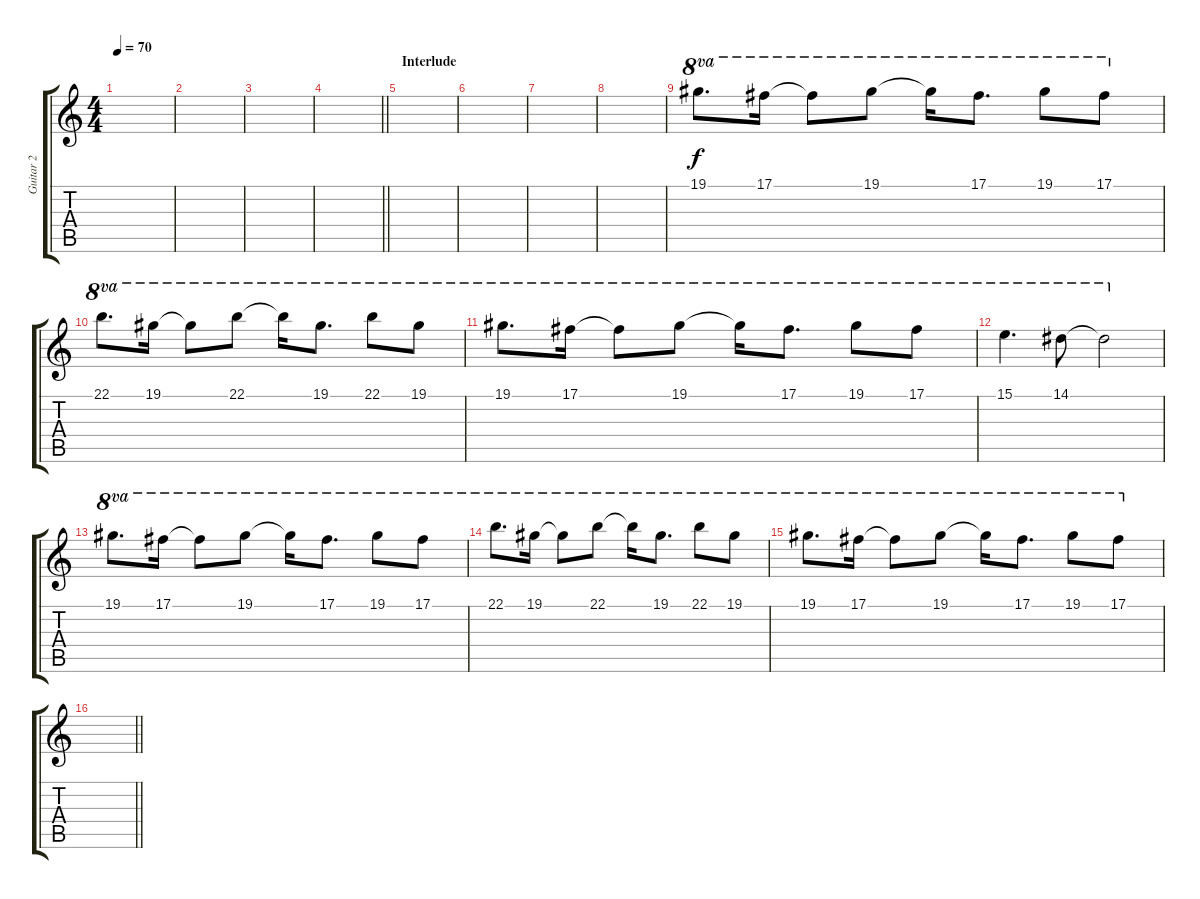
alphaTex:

\track ("Guitar 2" "Guitar 2") {instrument distortionguitar}
\staff {score tabs}
\tuning (Db4 Ab3 Gb3 Db3 Ab2 Db2) {hide}
\ts (4 4)
\tempo 70
\clef g2
\ks c
|
|
|
\barLineRight lightlight
|
\section ("" "Interlude")
|
|
|
|
19.1.8{d ot 8va} 17.1.16{ot 8va} 17.1{t}.8{ot 8va} 19.1.8{ot 8va} 19.1{t}.16{ot 8va} 17.1.8{d ot 8va} 19.1.8{ot 8va} 17.1.8{ot 8va} |
22.1.8{d ot 8va} 19.1.16{ot 8va} 19.1{t}.8{ot 8va} 22.1.8{ot 8va} 22.1{t}.16{ot 8va} 19.1.8{d ot 8va} 22.1.8{ot 8va} 19.1.8{ot 8va} |
19.1.8{d ot 8va} 17.1.16{ot 8va} 17.1{t}.8{ot 8va} 19.1.8{ot 8va} 19.1{t}.16{ot 8va} 17.1.8{d ot 8va} 19.1.8{ot 8va} 17.1.8{ot 8va} |
15.1.4{d ot 8va} 14.1.8{ot 8va} 14.1{t}.2{ot 8va} |
19.1.8{d ot 8va} 17.1.16{ot 8va} 17.1{t}.8{ot 8va} 19.1.8{ot 8va} 19.1{t}.16{ot 8va} 17.1.8{d ot 8va} 19.1.8{ot 8va} 17.1.8{ot 8va} |
22.1.8{d ot 8va} 19.1.16{ot 8va} 19.1{t}.8{ot 8va} 22.1.8{ot 8va} 22.1{t}.16{ot 8va} 19.1.8{d ot 8va} 22.1.8{ot 8va} 19.1.8{ot 8va} |
19.1.8{d ot 8va} 17.1.16{ot 8va} 17.1{t}.8{ot 8va} 19.1.8{ot 8va} 19.1{t}.16{ot 8va} 17.1.8{d ot 8va} 19.1.8{ot 8va} 17.1.8{ot 8va} |
\barLineRight lightlight
